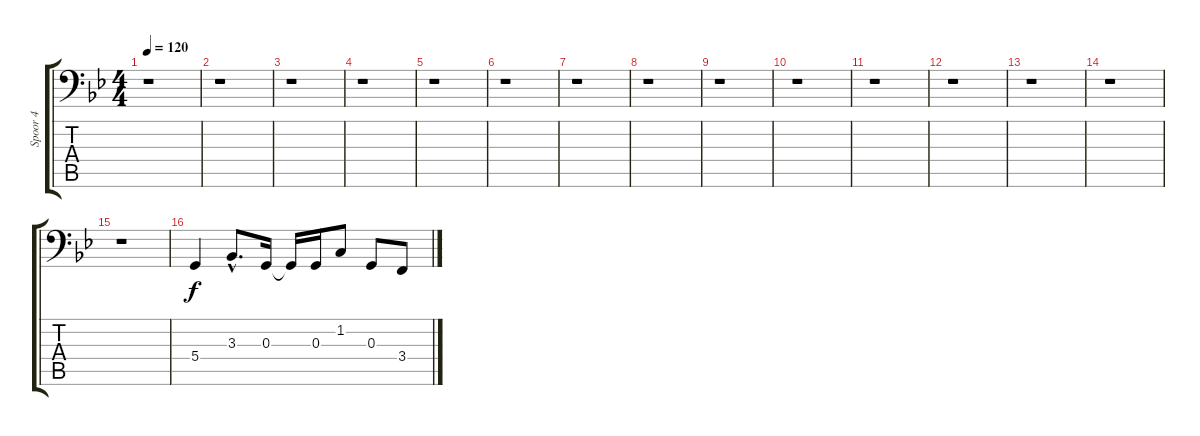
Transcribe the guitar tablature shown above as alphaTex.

\track ("Spoor 4" "Spoor 4") {instrument synthstrings2}
\staff {score tabs}
\tuning (E3 B2 G2 D2 A1 E1) {hide}
\ts (4 4)
\tempo 120
\clef f4
\ks bb
r.1{dy f} |
r.1 |
r.1 |
r.1 |
r.1 |
r.1 |
r.1 |
r.1 |
r.1 |
r.1 |
r.1 |
r.1 |
r.1 |
r.1 |
r.1 |
5.4.4 3.3{hac}.8{d} 0.3.16 0.3{t}.16 0.3.16 1.2.8 0.3.8 3.4.8
